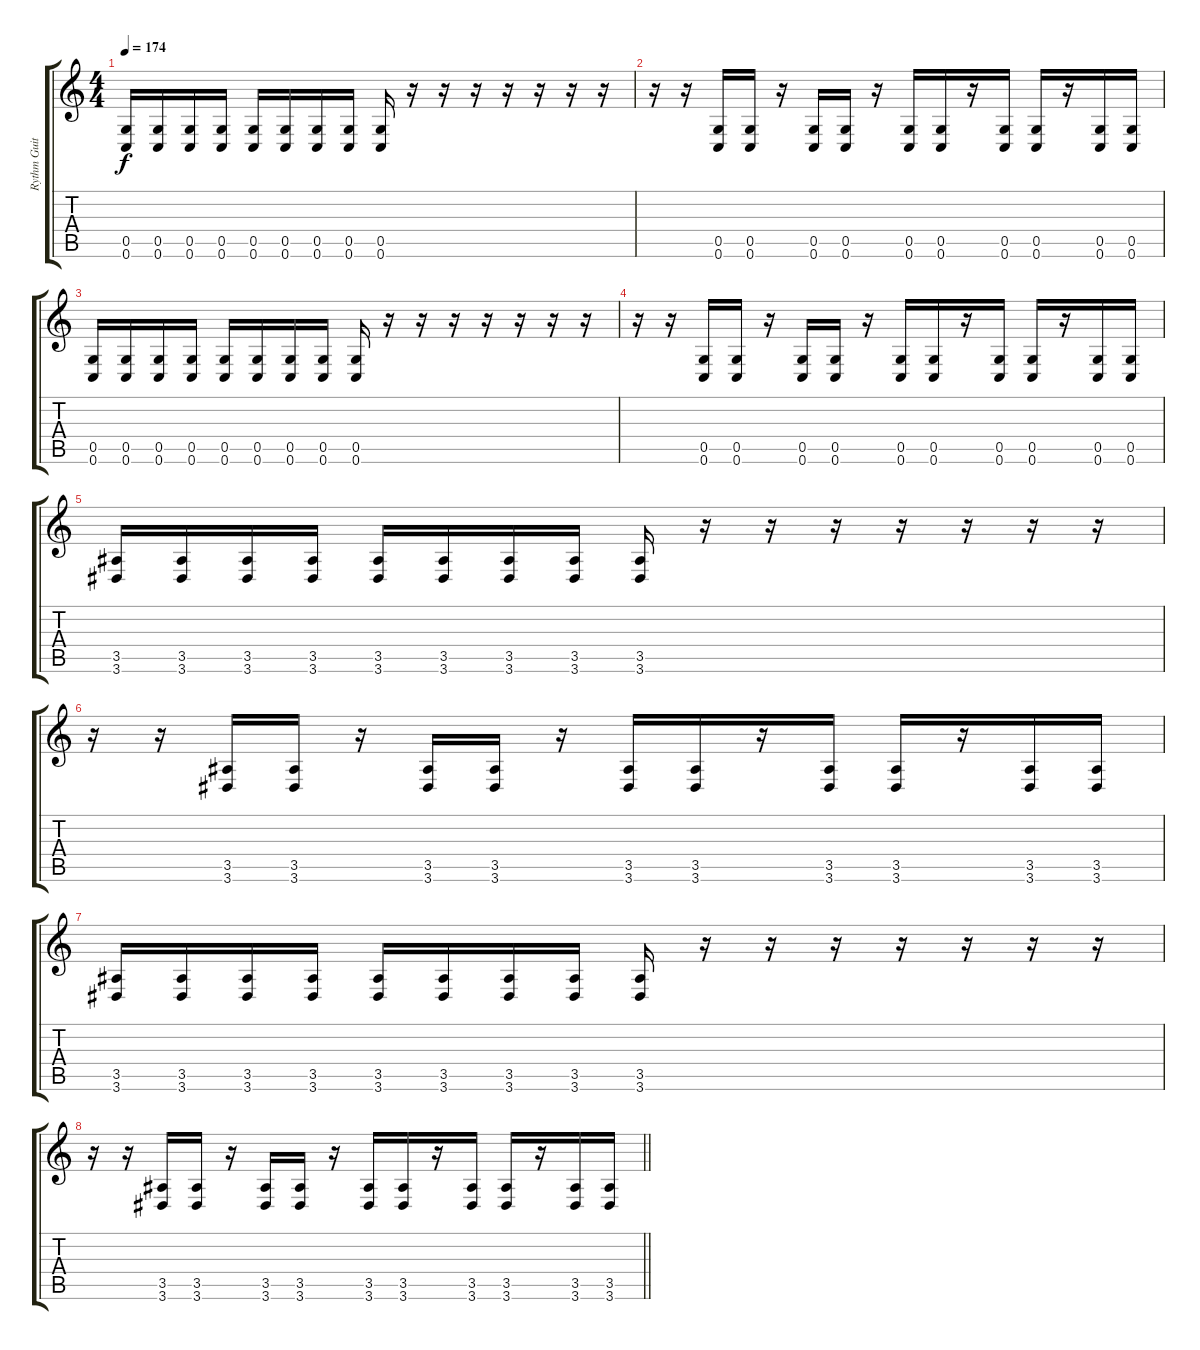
\track ("Rythm Guitar (Mätze)" "Rythm Guit") {instrument distortionguitar}
\staff {score tabs}
\tuning (D4 A3 F3 C3 G2 C2) {hide}
\ts (4 4)
\tempo 174
\clef g2
\ks c
(0.5 0.6).16{dy f} (0.5 0.6).16 (0.5 0.6).16 (0.5 0.6).16 (0.5 0.6).16 (0.5 0.6).16 (0.5 0.6).16 (0.5 0.6).16 (0.5 0.6).16 r.16 r.16 r.16 r.16 r.16 r.16 r.16 |
r.16 r.16 (0.5 0.6).16 (0.5 0.6).16 r.16 (0.5 0.6).16 (0.5 0.6).16 r.16 (0.5 0.6).16 (0.5 0.6).16 r.16 (0.5 0.6).16 (0.5 0.6).16 r.16 (0.5 0.6).16 (0.5 0.6).16 |
(0.5 0.6).16 (0.5 0.6).16 (0.5 0.6).16 (0.5 0.6).16 (0.5 0.6).16 (0.5 0.6).16 (0.5 0.6).16 (0.5 0.6).16 (0.5 0.6).16 r.16 r.16 r.16 r.16 r.16 r.16 r.16 |
r.16 r.16 (0.5 0.6).16 (0.5 0.6).16 r.16 (0.5 0.6).16 (0.5 0.6).16 r.16 (0.5 0.6).16 (0.5 0.6).16 r.16 (0.5 0.6).16 (0.5 0.6).16 r.16 (0.5 0.6).16 (0.5 0.6).16 |
(3.5 3.6).16 (3.5 3.6).16 (3.5 3.6).16 (3.5 3.6).16 (3.5 3.6).16 (3.5 3.6).16 (3.5 3.6).16 (3.5 3.6).16 (3.5 3.6).16 r.16 r.16 r.16 r.16 r.16 r.16 r.16 |
r.16 r.16 (3.5 3.6).16 (3.5 3.6).16 r.16 (3.5 3.6).16 (3.5 3.6).16 r.16 (3.5 3.6).16 (3.5 3.6).16 r.16 (3.5 3.6).16 (3.5 3.6).16 r.16 (3.5 3.6).16 (3.5 3.6).16 |
(3.5 3.6).16 (3.5 3.6).16 (3.5 3.6).16 (3.5 3.6).16 (3.5 3.6).16 (3.5 3.6).16 (3.5 3.6).16 (3.5 3.6).16 (3.5 3.6).16 r.16 r.16 r.16 r.16 r.16 r.16 r.16 |
\barLineRight lightlight
r.16 r.16 (3.5 3.6).16 (3.5 3.6).16 r.16 (3.5 3.6).16 (3.5 3.6).16 r.16 (3.5 3.6).16 (3.5 3.6).16 r.16 (3.5 3.6).16 (3.5 3.6).16 r.16 (3.5 3.6).16 (3.5 3.6).16
